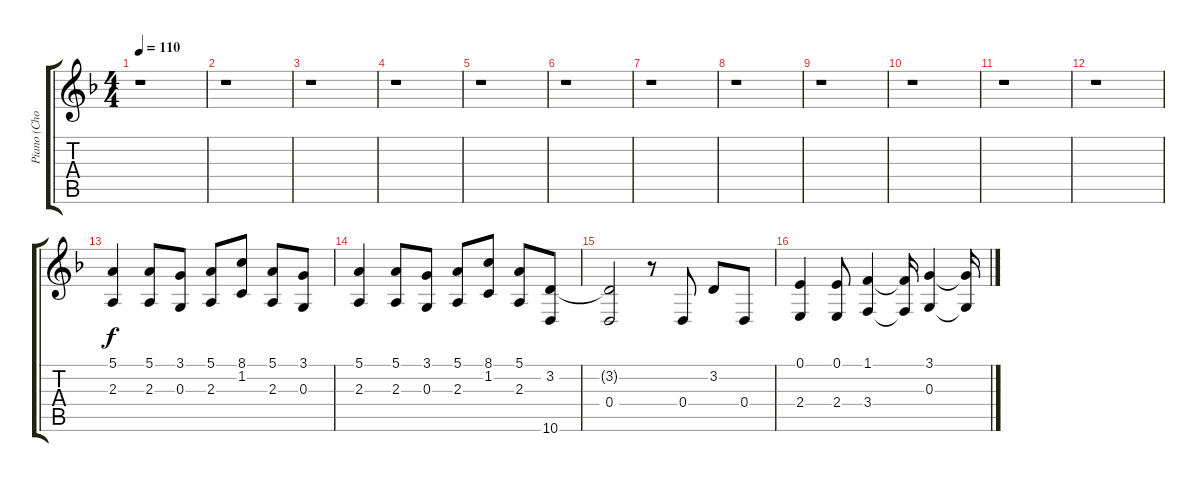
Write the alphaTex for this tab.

\track ("Piano (Chorus)" "Piano (Cho") {instrument brightacousticpiano}
\staff {score tabs}
\tuning (E4 B3 G3 D3 A2 E2) {hide}
\ts (4 4)
\tempo 110
\clef g2
\ks f
r.1{dy f} |
r.1 |
r.1 |
r.1 |
r.1 |
r.1 |
r.1 |
r.1 |
r.1 |
r.1 |
r.1 |
r.1 |
(5.1 2.3).4 (5.1 2.3).8 (3.1 0.3).8 (5.1 2.3).8 (8.1 1.2).8 (5.1 2.3).8 (3.1 0.3).8 |
(5.1 2.3).4 (5.1 2.3).8 (3.1 0.3).8 (5.1 2.3).8 (8.1 1.2).8 (5.1 2.3).8 (3.2 10.6).8 |
(3.2{t} 0.4).2 r.8 0.4.8 3.2.8 0.4.8 |
(0.1 2.4).4 (0.1 2.4).8 (1.1 3.4).4 (1.1{t} 3.4{t}).16 (3.1 0.3).4 (3.1{t} 0.3{t}).16
